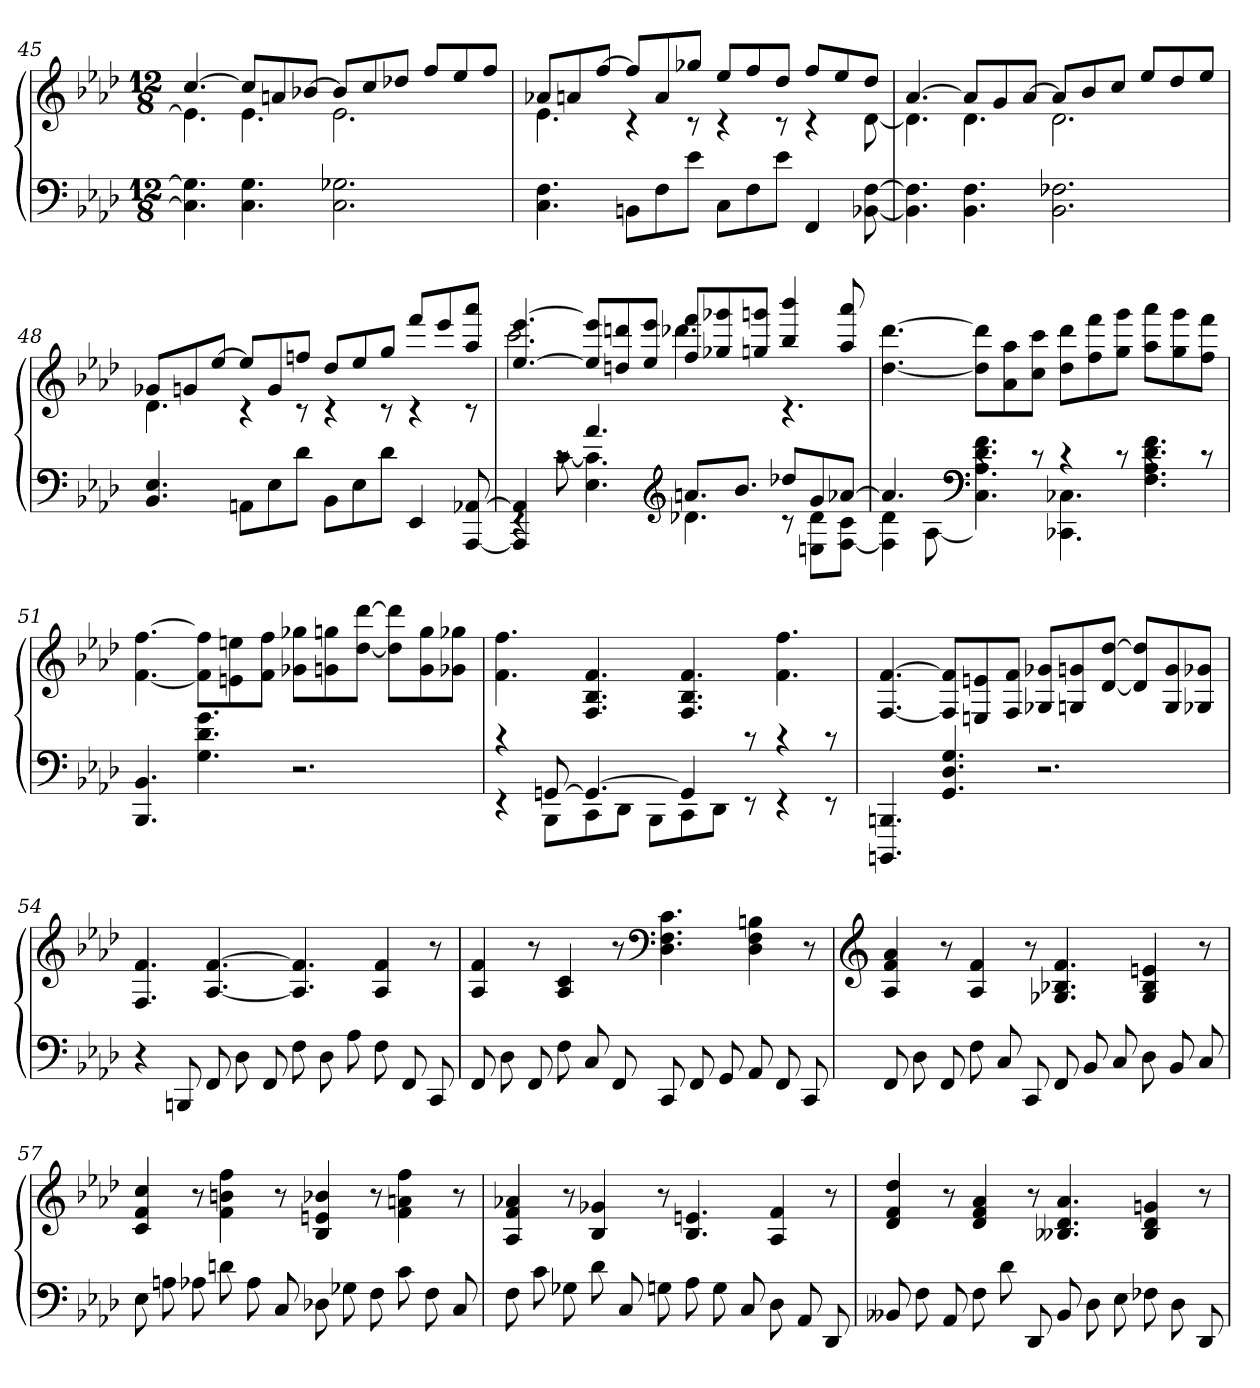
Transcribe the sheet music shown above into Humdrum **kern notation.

**kern	**kern
*part1	*part1
*staff2	*staff1
*clefF4	*clefG2
*k[b-e-a-d-]	*k[b-e-a-d-]
*f:	*f:
*M12/8	*M12/8
=45	=45
*	*^
4.C] 4.G]	[4.cc	4.e-]
4.C 4.G	8ccL]	4.e-
.	8an	.
.	[8b-XJ	.
2.C 2.G-X	8b-L]	2.e-
.	8cc	.
.	8dd-XJ	.
.	8ffL	.
.	8ee-	.
.	8ffJ	.
=46	=46	=46
4.C 4.F	8a-XL	4.e-
.	8an	.
.	[8ffJ	.
8BBnL	8ffL]	4rc
8F	8a	.
8e-J	8gg-XJ	8rc
8CL	8ee-L	4rc
8F	8ff	.
8e-J	8dd-J	8rc
4FF	8ffL	4rc
.	8ee-	.
[8BB-X [8F	8dd-J	[8d-
=47	=47	=47
4.BB-] 4.F]	[4.a-	4.d-]
4.BB- 4.F	8a-L]	4.d-
.	8g	.
.	[8a-J	.
2.BB- 2.F-X	8a-L]	2.d-
.	8b-	.
.	8ccJ	.
.	8ee-L	.
.	8dd-	.
.	8ee-J	.
=48	=48	=48
4.BB- 4.E-	8g-XL	4.d-
.	8gn	.
.	[8ee-J	.
8AAnL	8ee-L]	4rc
8E-	8g	.
8d-J	8ffnJ	8rc
8BB-L	8dd-L	4rc
8E-	8ee-	.
8d-J	8ggJ	8rc
4EE-	8fffL	4rc
.	8eee-	.
[8AAA- [8AA-X	8aa- 8aaa-J	8rc
=49	=49	=49
*^	*	*
4AAA-] 4AA-]	4rEE	[4.ee- [4.eee-	2.ccc
8rc	[8c	.	.
4.a-	4.E- 4.c]	8ee-] 8eee-]L	.
.	.	8ddn 8dddn	.
.	.	8ee- 8eee-J	.
*clefG2	*	*	*
8.anL	4.d-X	8ff 8fffL	4.ddd-X
.	.	8gg-X 8ggg-X	.
8.b-J	.	.	.
.	.	8ggn 8gggnJ	.
8dd-XL	8rc	4bb- 4bbb-	4.rc
8g	8En 8d-L	.	.
[8a-XJ	[8F 8cJ	8aa- 8aaa-	.
*	*	*v	*v
=50	=50	=50
4.a-]	4F] 4d-	[4.dd- [4.ddd-
.	[8A-	.
*clefF4	*	*
4rc	4.C 4.A-] 4.d- 4.f	8dd-] 8ddd-]L
.	.	8a- 8aa-
8rc	.	8cc 8cccJ
4rc	4.CC-X 4.C-X	8dd- 8ddd-L
.	.	8ff 8fff
8rc	.	8gg 8gggJ
4rc	4.F 4.A- 4.d- 4.f	8aa- 8aaa-L
.	.	8gg 8ggg
8rc	.	8ff 8fffJ
*v	*v	*
=51	=51
4.BBB- 4.BB-	[4.f [4.ff
4.G 4.d- 4.g	8f] 8ff]L
.	8en 8een
.	8f 8ffJ
2.r	8g-X 8gg-XL
.	8gn 8ggn
.	[8dd- [8ddd-J
.	8dd-] 8ddd-]L
.	8g 8gg
.	8g-X 8gg-XJ
=52	=52
*^	*
4rc	4rEE	4.f 4.ff
[8GGn	8BBB-L	.
4.GG_	8CC	4.F 4.B- 4.f
.	8DD-J	.
.	8BBB-L	.
4GG]	8CC	4.F 4.B- 4.f
.	8DD-J	.
8rc	8rEE	.
4rc	4rEE	4.f 4.ff
8rc	8rEE	.
*v	*v	*
=53	=53
4.BBBBn 4.BBBn	[4.F [4.f
4.GG 4.D- 4.G	8F] 8f]L
.	8En 8en
.	8F 8fJ
2.r	8G-X 8g-XL
.	8Gn 8gn
.	[8d- [8dd-J
.	8d-] 8dd-]L
.	8G 8g
.	8G-X 8g-XJ
=54	=54
4r	4.F 4.f
8BBBn	.
8FF	[4.A- [4.f
8D-	.
8FF	.
8F	4.A-] 4.f]
8D-	.
8A-	.
8F	4A- 4f
8FF	.
8CC	8r
=55	=55
8FF	4A- 4f
8D-	.
8FF	8r
8F	4A- 4c
8C	.
8FF	8r
*	*clefF4
8CC	4.D- 4.F 4.c
8FF	.
8GG	.
8AA-	4D- 4F 4Bn
8FF	.
8CC	8r
=56	=56
*	*clefG2
8FF	4A- 4f 4a-
8D-	.
8FF	8r
8F	4A- 4f
8C	.
8CC	8r
8FF	4.G-X 4.B-X 4.f
8BB-	.
8C	.
8D-	4G- 4B- 4en
8BB-	.
8C	8r
=57	=57
8E-	4c 4f 4cc
8An	.
8A-X	8r
8dn	4f 4bn 4ff
8A-	.
8C	8r
8D-X	4B- 4en 4b-X
8G-X	.
8F	8r
8c	4f 4an 4ff
8F	.
8C	8r
=58	=58
8F	4A- 4f 4a-X
8c	.
8G-X	8r
8d-	4B- 4g-X
8C	.
8Gn	8r
8A-	4.B- 4.en
8G	.
8C	.
8D-	4A- 4f
8AA-	.
8DD-	8r
=59	=59
8BB--X	4d- 4f 4dd-
8F	.
8AA-	8r
8F	4d- 4f 4a-
8d-	.
8DD-	8r
8BB--	4.B--X 4.d- 4.a-
8D-	.
8E-	.
8F-X	4B-- 4d- 4gn
8D-	.
8DD-	8r
=	=
*-	*-
